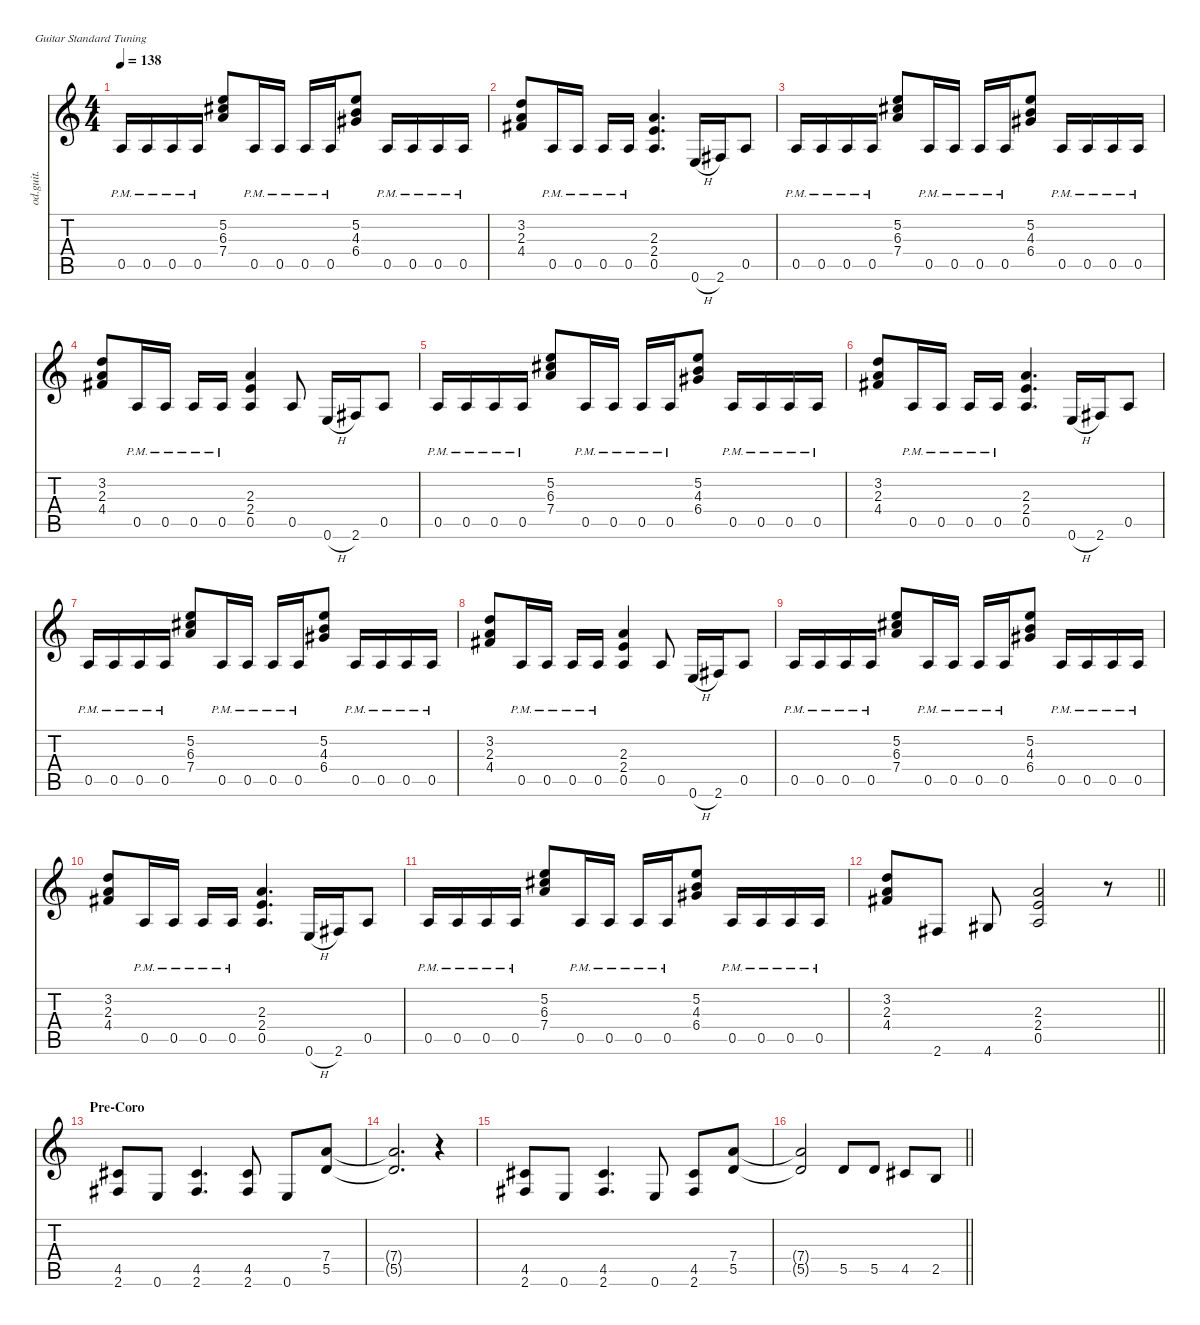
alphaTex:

\defaultSystemsLayout 4
\hideDynamics
\bracketExtendMode nobrackets
\otherSystemsTrackNameOrientation horizontal
\track ("Randy Rhoads" "od.guit.") {instrument overdrivenguitar}
\staff {score tabs}
\tuning (E4 B3 G3 D3 A2 E2)
\ts (4 4)
\tempo 138
\clef g2
\ks c
0.5{pm}.16{dy f beam Up} 0.5{pm}.16{beam Up} 0.5{pm}.16{beam Up} 0.5{pm}.16{beam Up} (5.2 6.3{acc #} 7.4).8{beam Up} 0.5{pm}.16{beam Up} 0.5{pm}.16{beam Up} 0.5{pm}.16{beam Up} 0.5{pm}.16{beam Up} (5.2 4.3 6.4{acc #}).8{beam Up} 0.5{pm}.16{beam Up} 0.5{pm}.16{beam Up} 0.5{pm}.16{beam Up} 0.5{pm}.16{beam Up} |
(3.2 2.3 4.4{acc #}).8{beam Up} 0.5{pm}.16{beam Up} 0.5{pm}.16{beam Up} 0.5{pm}.16{beam Up} 0.5{pm}.16{beam Up} (2.3 2.4 0.5).4{d beam Up} 0.6{h}.16{beam Up} 2.6{acc #}.16{beam Up} 0.5.8{beam Up} |
0.5{pm}.16{beam Up} 0.5{pm}.16{beam Up} 0.5{pm}.16{beam Up} 0.5{pm}.16{beam Up} (5.2 6.3{acc #} 7.4).8{beam Up} 0.5{pm}.16{beam Up} 0.5{pm}.16{beam Up} 0.5{pm}.16{beam Up} 0.5{pm}.16{beam Up} (5.2 4.3 6.4{acc #}).8{beam Up} 0.5{pm}.16{beam Up} 0.5{pm}.16{beam Up} 0.5{pm}.16{beam Up} 0.5{pm}.16{beam Up} |
(3.2 2.3 4.4{acc #}).8{beam Up} 0.5{pm}.16{beam Up} 0.5{pm}.16{beam Up} 0.5{pm}.16{beam Up} 0.5{pm}.16{beam Up} (2.3 2.4 0.5).4{beam Up} 0.5.8{beam Up} 0.6{h}.16{beam Up} 2.6{acc #}.16{beam Up} 0.5.8{beam Up} |
0.5{pm}.16{beam Up} 0.5{pm}.16{beam Up} 0.5{pm}.16{beam Up} 0.5{pm}.16{beam Up} (5.2 6.3{acc #} 7.4).8{beam Up} 0.5{pm}.16{beam Up} 0.5{pm}.16{beam Up} 0.5{pm}.16{beam Up} 0.5{pm}.16{beam Up} (5.2 4.3 6.4{acc #}).8{beam Up} 0.5{pm}.16{beam Up} 0.5{pm}.16{beam Up} 0.5{pm}.16{beam Up} 0.5{pm}.16{beam Up} |
(3.2 2.3 4.4{acc #}).8{beam Up} 0.5{pm}.16{beam Up} 0.5{pm}.16{beam Up} 0.5{pm}.16{beam Up} 0.5{pm}.16{beam Up} (2.3 2.4 0.5).4{d beam Up} 0.6{h}.16{beam Up} 2.6{acc #}.16{beam Up} 0.5.8{beam Up} |
0.5{pm}.16{beam Up} 0.5{pm}.16{beam Up} 0.5{pm}.16{beam Up} 0.5{pm}.16{beam Up} (5.2 6.3{acc #} 7.4).8{beam Up} 0.5{pm}.16{beam Up} 0.5{pm}.16{beam Up} 0.5{pm}.16{beam Up} 0.5{pm}.16{beam Up} (5.2 4.3 6.4{acc #}).8{beam Up} 0.5{pm}.16{beam Up} 0.5{pm}.16{beam Up} 0.5{pm}.16{beam Up} 0.5{pm}.16{beam Up} |
(3.2 2.3 4.4{acc #}).8{beam Up} 0.5{pm}.16{beam Up} 0.5{pm}.16{beam Up} 0.5{pm}.16{beam Up} 0.5{pm}.16{beam Up} (2.3 2.4 0.5).4{beam Up} 0.5.8{beam Up} 0.6{h}.16{beam Up} 2.6{acc #}.16{beam Up} 0.5.8{beam Up} |
0.5{pm}.16{beam Up} 0.5{pm}.16{beam Up} 0.5{pm}.16{beam Up} 0.5{pm}.16{beam Up} (5.2 6.3{acc #} 7.4).8{beam Up} 0.5{pm}.16{beam Up} 0.5{pm}.16{beam Up} 0.5{pm}.16{beam Up} 0.5{pm}.16{beam Up} (5.2 4.3 6.4{acc #}).8{beam Up} 0.5{pm}.16{beam Up} 0.5{pm}.16{beam Up} 0.5{pm}.16{beam Up} 0.5{pm}.16{beam Up} |
(3.2 2.3 4.4{acc #}).8{beam Up} 0.5{pm}.16{beam Up} 0.5{pm}.16{beam Up} 0.5{pm}.16{beam Up} 0.5{pm}.16{beam Up} (2.3 2.4 0.5).4{d beam Up} 0.6{h}.16{beam Up} 2.6{acc #}.16{beam Up} 0.5.8{beam Up} |
0.5{pm}.16{beam Up} 0.5{pm}.16{beam Up} 0.5{pm}.16{beam Up} 0.5{pm}.16{beam Up} (5.2 6.3{acc #} 7.4).8{beam Up} 0.5{pm}.16{beam Up} 0.5{pm}.16{beam Up} 0.5{pm}.16{beam Up} 0.5{pm}.16{beam Up} (5.2 4.3 6.4{acc #}).8{beam Up} 0.5{pm}.16{beam Up} 0.5{pm}.16{beam Up} 0.5{pm}.16{beam Up} 0.5{pm}.16{beam Up} |
\barLineRight lightlight
(3.2 2.3 4.4{acc #}).8{beam Up} 2.6{acc #}.8{beam Up} 4.6{acc #}.8{beam Up} (2.3 2.4 0.5).2{beam Up} r.8{beam Up} |
\section ("" "Pre-Coro")
(4.5{acc #} 2.6{acc #}).8{beam Up} 0.6.8{beam Up} (4.5{acc #} 2.6{acc #}).4{d beam Up} (4.5{acc #} 2.6{acc #}).8{beam Up} 0.6.8{beam Up} (7.4 5.5).8{beam Up} |
(7.4{t} 5.5{t}).2{d beam Up} r.4{beam Up} |
(4.5{acc #} 2.6{acc #}).8{beam Up} 0.6.8{beam Up} (4.5{acc #} 2.6{acc #}).4{d beam Up} 0.6.8{beam Up} (4.5{acc #} 2.6{acc #}).8{beam Up} (7.4 5.5).8{beam Up} |
\barLineRight lightlight
(7.4{t} 5.5{t}).2{beam Up} 5.5.8{dy fff beam Up} 5.5.8{beam Up} 4.5{acc #}.8{beam Up} 2.5.8{beam Up}
